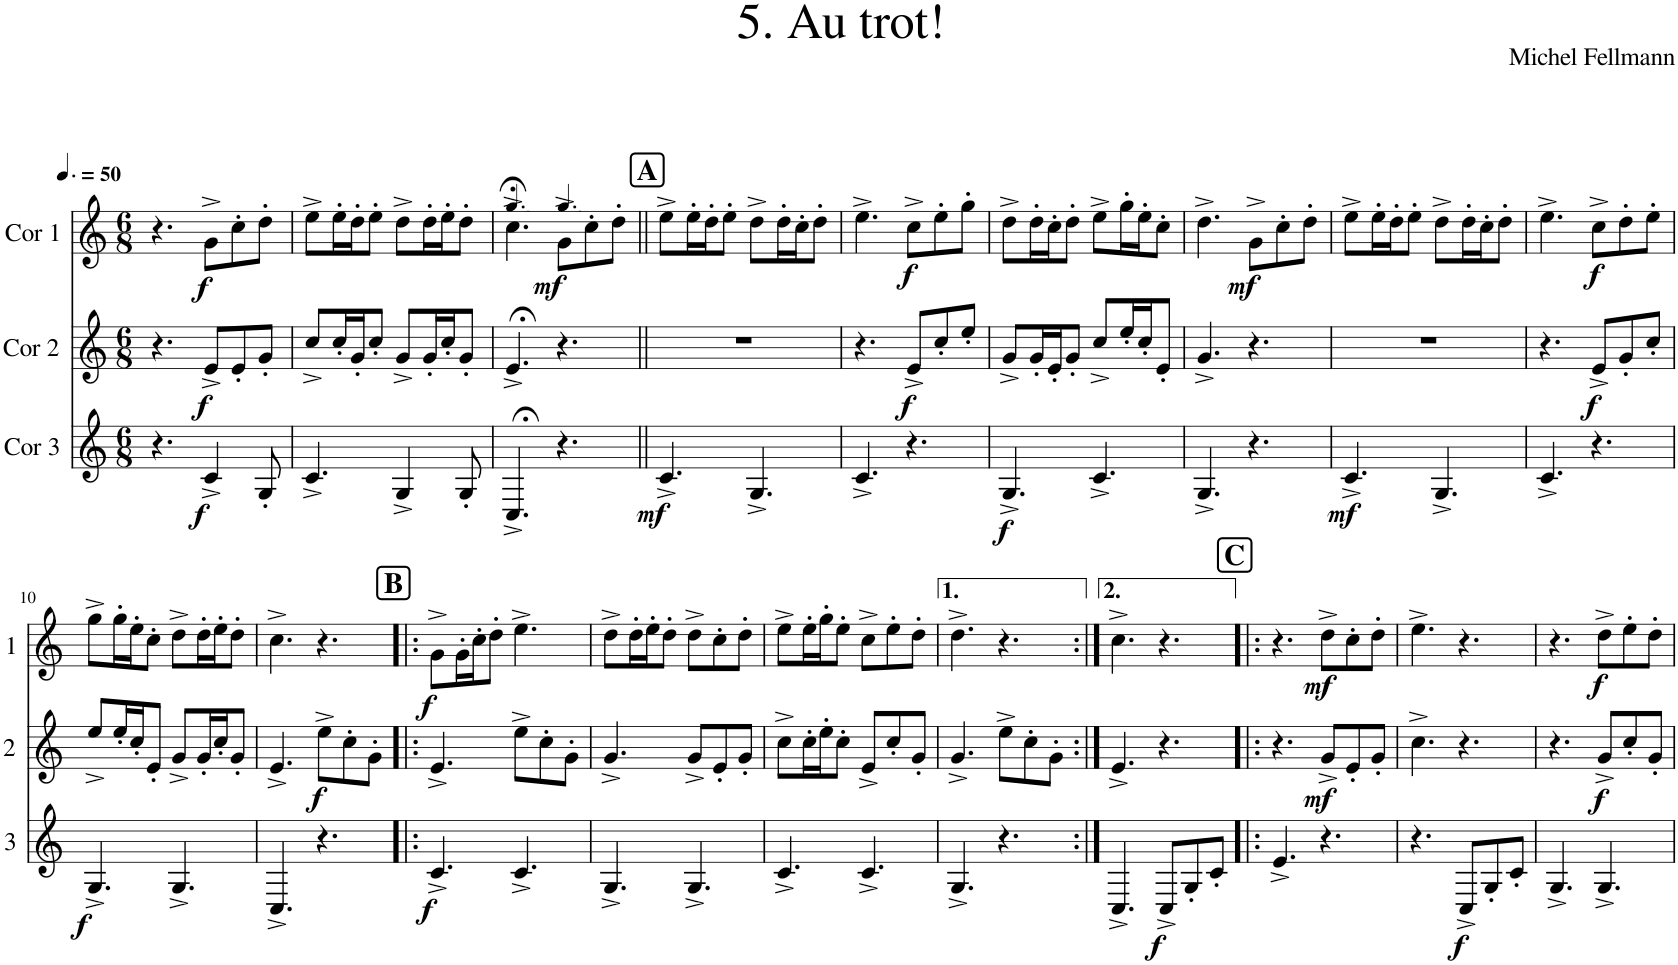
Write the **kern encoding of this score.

**kern	**dynam	**kern	**dynam	**kern	**dynam
*part3	*part3	*part2	*part2	*part1	*part1
*staff3	*staff3	*staff2	*staff2	*staff1	*staff1
*I"Cor 3	*	*I"Cor 2	*	*I"Cor 1	*
*clefG2	*	*clefG2	*	*clefG2	*
*Trd4c7	*	*Trd4c7	*	*Trd4c7	*
*k[]	*	*k[]	*	*k[]	*
*M6/8	*	*M6/8	*	*M6/8	*
*MM75	*	*MM75	*	*MM75	*
=1	=1	=1	=1	=1	=1
4.r	.	4.r	.	4.r	.
!	!LO:DY:b	!	!LO:DY:b	!	!LO:DY:b
4c^/	f	8e^/L	f	8g^\L	f
.	.	8e'/	.	8cc'\	.
8G'/	.	8g'/J	.	8dd'\J	.
=2	=2	=2	=2	=2	=2
4.c^/	.	8cc^/L	.	8ee^\L	.
.	.	16cc'/L	.	16ee'\L	.
.	.	16g'/J	.	16dd'\J	.
.	.	8cc'/J	.	8ee'\J	.
4G^/	.	8g^/L	.	8dd^\L	.
.	.	16g'/L	.	16dd'\L	.
.	.	16cc'/J	.	16ee'\J	.
8G'/	.	8g'/J	.	8dd'\J	.
=3	=3	=3	=3	=3	=3
*	*	*	*	*MM45	*
4.C;<^/	.	4.e;<^/	.	4.cc;<^\	.
*	*	*	*	*MM75	*
!	!	!	!	!	!LO:DY:b
4.r	.	4.r	.	8g^\L	mf
.	.	.	.	8cc'\	.
.	.	.	.	8dd'\J	.
!!LO:REH:place=s1:a:B:cj:fs=14:t=A
=4||	=4||	=4||	=4||	=4||	=4||
!	!LO:DY:b	!	!	!	!
4.c^/	mf	2.r	.	8ee^\L	.
.	.	.	.	16ee'\L	.
.	.	.	.	16dd'\J	.
.	.	.	.	8ee'\J	.
4.G^/	.	.	.	8dd^\L	.
.	.	.	.	16dd'\L	.
.	.	.	.	16cc'\J	.
.	.	.	.	8dd'\J	.
=5	=5	=5	=5	=5	=5
4.c^/	.	4.r	.	4.ee^\	.
!	!	!	!LO:DY:b	!	!LO:DY:b
4.r	.	8e^/L	f	8cc^\L	f
.	.	8cc'/	.	8ee'\	.
.	.	8ee'/J	.	8gg'\J	.
=6	=6	=6	=6	=6	=6
!	!LO:DY:b	!	!	!	!
4.G^/	f	8g^/L	.	8dd^\L	.
.	.	16g'/L	.	16dd'\L	.
.	.	16e'/J	.	16cc'\J	.
.	.	8g'/J	.	8dd'\J	.
4.c^/	.	8cc^/L	.	8ee^\L	.
.	.	16ee'/L	.	16gg'\L	.
.	.	16cc'/J	.	16ee'\J	.
.	.	8e'/J	.	8cc'\J	.
=7	=7	=7	=7	=7	=7
4.G^/	.	4.g^/	.	4.dd^\	.
!	!	!	!	!	!LO:DY:b
4.r	.	4.r	.	8g^\L	mf
.	.	.	.	8cc'\	.
.	.	.	.	8dd'\J	.
=8	=8	=8	=8	=8	=8
!	!LO:DY:b	!	!	!	!
4.c^/	mf	2.r	.	8ee^\L	.
.	.	.	.	16ee'\L	.
.	.	.	.	16dd'\J	.
.	.	.	.	8ee'\J	.
4.G^/	.	.	.	8dd^\L	.
.	.	.	.	16dd'\L	.
.	.	.	.	16cc'\J	.
.	.	.	.	8dd'\J	.
=9	=9	=9	=9	=9	=9
4.c^/	.	4.r	.	4.ee^\	.
!	!	!	!LO:DY:b	!	!LO:DY:b
4.r	.	8e^/L	f	8cc^\L	f
.	.	8g'/	.	8dd'\	.
.	.	8cc'/J	.	8ee'\J	.
!!LO:LB:g=z
=10	=10	=10	=10	=10	=10
!	!LO:DY:b	!	!	!	!
4.G^/	f	8ee^/L	.	8gg^\L	.
.	.	16ee'/L	.	16gg'\L	.
.	.	16cc'/J	.	16ee'\J	.
.	.	8e'/J	.	8cc'\J	.
4.G^/	.	8g^/L	.	8dd^\L	.
.	.	16g'/L	.	16dd'\L	.
.	.	16cc'/J	.	16ee'\J	.
.	.	8g'/J	.	8dd'\J	.
=11	=11	=11	=11	=11	=11
4.C^/	.	4.e^/	.	4.cc^\	.
!	!	!	!LO:DY:b	!	!
4.r	.	8ee^\L	f	4.r	.
.	.	8cc'\	.	.	.
.	.	8g'\J	.	.	.
!!LO:REH:place=s1:a:B:cj:fs=14:t=B
=12!|:	=12!|:	=12!|:	=12!|:	=12!|:	=12!|:
!	!LO:DY:b	!	!	!	!LO:DY:b
4.c^/	f	4.e^/	.	8g^\L	f
.	.	.	.	16g'\L	.
.	.	.	.	16cc'\J	.
.	.	.	.	8dd'\J	.
4.c^/	.	8ee^\L	.	4.ee^\	.
.	.	8cc'\	.	.	.
.	.	8g'\J	.	.	.
=13	=13	=13	=13	=13	=13
4.G^/	.	4.g^/	.	8dd^\L	.
.	.	.	.	16dd'\L	.
.	.	.	.	16ee'\J	.
.	.	.	.	8dd'\J	.
4.G^/	.	8g^/L	.	8dd^\L	.
.	.	8e'/	.	8cc'\	.
.	.	8g'/J	.	8dd'\J	.
=14	=14	=14	=14	=14	=14
4.c^/	.	8cc^\L	.	8ee^\L	.
.	.	16cc'\L	.	16ee'\L	.
.	.	16ee'\J	.	16gg'\J	.
.	.	8cc'\J	.	8ee'\J	.
4.c^/	.	8e^/L	.	8cc^\L	.
.	.	8cc'/	.	8ee'\	.
.	.	8g'/J	.	8dd'\J	.
=15	=15	=15	=15	=15	=15
4.G^/	.	4.g^/	.	4.dd^\	.
4.r	.	8ee^\L	.	4.r	.
.	.	8cc'\	.	.	.
.	.	8g'\J	.	.	.
=16:|!	=16:|!	=16:|!	=16:|!	=16:|!	=16:|!
4.C^/	.	4.e^/	.	4.cc^\	.
!	!LO:DY:b	!	!	!	!
8C^/L	f	4.r	.	4.r	.
8G'/	.	.	.	.	.
8c'/J	.	.	.	.	.
!!LO:REH:place=s1:a:B:cj:fs=14:t=C
=17!|:	=17!|:	=17!|:	=17!|:	=17!|:	=17!|:
4.e^/	.	4.r	.	4.r	.
!	!	!	!LO:DY:b	!	!LO:DY:b
4.r	.	8g^/L	mf	8dd^\L	mf
.	.	8e'/	.	8cc'\	.
.	.	8g'/J	.	8dd'\J	.
=18	=18	=18	=18	=18	=18
4.r	.	4.cc^\	.	4.ee^\	.
!	!LO:DY:b	!	!	!	!
8C^/L	f	4.r	.	4.r	.
8G'/	.	.	.	.	.
8c'/J	.	.	.	.	.
=19	=19	=19	=19	=19	=19
4.G^/	.	4.r	.	4.r	.
!	!	!	!LO:DY:b	!	!LO:DY:b
4.G^/	.	8g^/L	f	8dd^\L	f
.	.	8cc'/	.	8ee'\	.
.	.	8g'/J	.	8dd'\J	.
=	=	=	=	=	=
*-	*-	*-	*-	*-	*-
